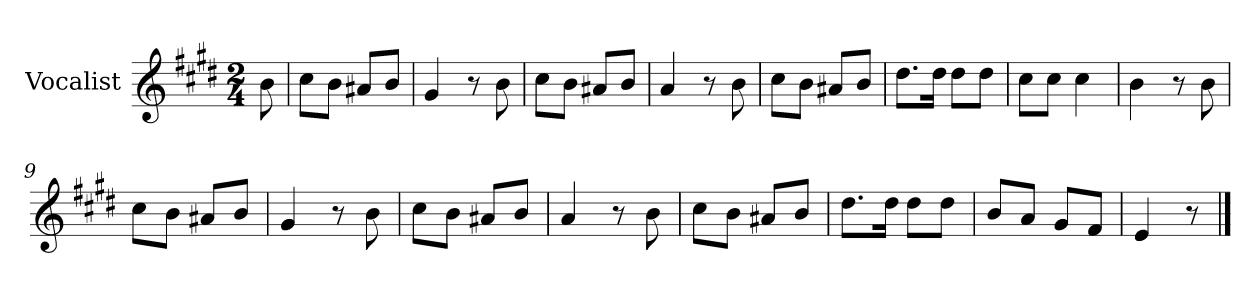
**kern
*part1
*staff1
*I"Vocalist
*k[f#c#g#d#]
*E:
*M2/4
=
8b
=1
8cc#L
8bJ
8a#XL
8bJ
=2
4g#
8r
8b
=3
8cc#L
8bJ
8a#XL
8bJ
=4
4a
8r
8b
=5
8cc#L
8bJ
8a#XL
8bJ
=6
8.dd#L
16dd#Jk
8dd#L
8dd#J
=7
8cc#L
8cc#J
4cc#
=8
4b
8r
8b
=9
8cc#L
8bJ
8a#XL
8bJ
=10
4g#
8r
8b
=11
8cc#L
8bJ
8a#XL
8bJ
=12
4a
8r
8b
=13
8cc#L
8bJ
8a#XL
8bJ
=14
8.dd#L
16dd#Jk
8dd#L
8dd#J
=15
8bL
8aJ
8g#L
8f#J
=16
4e
8r
==
*-
